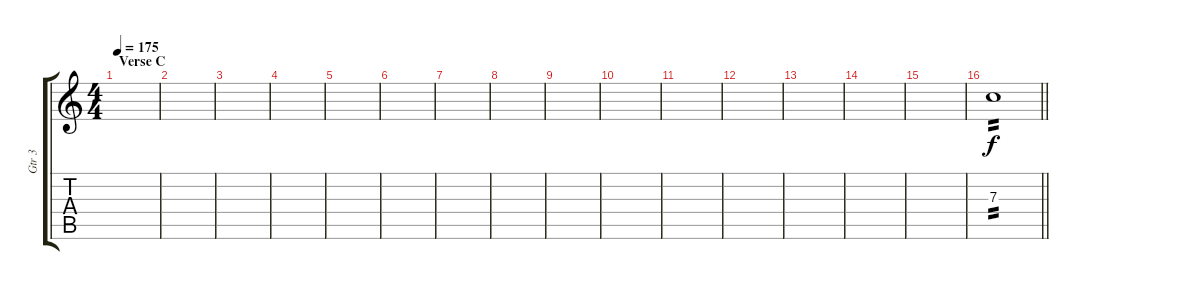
\track ("Gtr 3" "Gtr 3") {instrument overdrivenguitar}
\staff {score tabs}
\tuning (D4 A3 F3 C3 G2 C2) {hide}
\ts (4 4)
\section ("" "Verse C")
\tempo 175
\clef g2
\ks c
|
|
|
|
|
|
|
|
|
|
|
|
|
|
|
\barLineRight lightlight
7.3.1{tp 2 volume 16}
